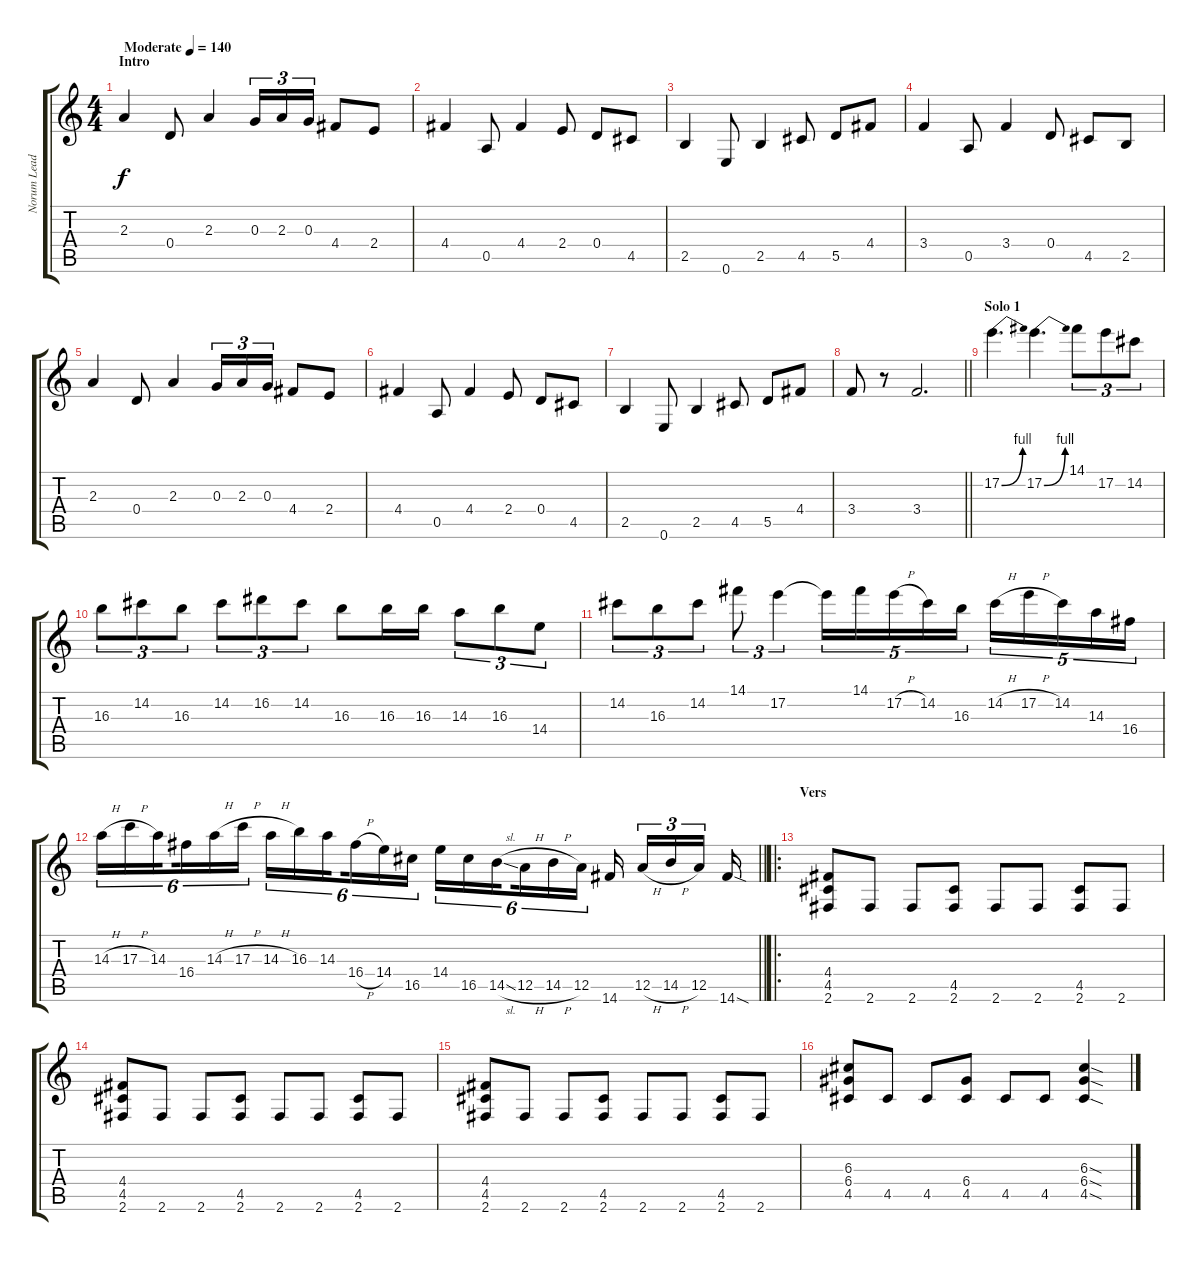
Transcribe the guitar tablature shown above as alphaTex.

\track ("Norum Lead" "Norum Lead") {instrument overdrivenguitar}
\staff {score tabs}
\tuning (E4 B3 G3 D3 A2 E2) {hide}
\ts (4 4)
\section ("" "Intro")
\tempo (140 "Moderate")
\clef g2
\ks c
2.3.4{dy f instrument overdrivenguitar} 0.4.8 2.3.4 0.3.16{tu (3 2)} 2.3.16{tu (3 2)} 0.3.16{tu (3 2)} 4.4.8 2.4.8 |
4.4.4 0.5.8 4.4.4 2.4.8 0.4.8 4.5.8 |
2.5.4 0.6.8 2.5.4 4.5.8 5.5.8 4.4.8 |
3.4.4 0.5.8 3.4.4 0.4.8 4.5.8 2.5.8 |
2.3.4 0.4.8 2.3.4 0.3.16{tu (3 2)} 2.3.16{tu (3 2)} 0.3.16{tu (3 2)} 4.4.8 2.4.8 |
4.4.4 0.5.8 4.4.4 2.4.8 0.4.8 4.5.8 |
2.5.4 0.6.8 2.5.4 4.5.8 5.5.8 4.4.8 |
\barLineRight lightlight
3.4.8 r.8 3.4.2{d} |
\section ("" "Solo 1")
17.2{be (bend 0 0 60 4)}.4{d} 17.2{be (bend 0 0 60 4)}.4{d} 14.1.8{tu (3 2)} 17.2.8{tu (3 2)} 14.2.8{tu (3 2)} |
16.3.8{tu (3 2)} 14.2.8{tu (3 2)} 16.3.8{tu (3 2)} 14.2.8{tu (3 2)} 16.2.8{tu (3 2)} 14.2.8{tu (3 2)} 16.3.8 16.3.16 16.3.16 14.3.8{tu (3 2)} 16.3.8{tu (3 2)} 14.4.8{tu (3 2)} |
14.2.8{tu (3 2)} 16.3.8{tu (3 2)} 14.2.8{tu (3 2)} 14.1.8{tu (3 2)} 17.2.4{tu (3 2)} 17.2{t}.16{tu (5 4)} 14.1.16{tu (5 4)} 17.2{h}.16{tu (5 4)} 14.2.16{tu (5 4)} 16.3.16{tu (5 4)} 14.2{h}.16{tu (5 4)} 17.2{h}.16{tu (5 4)} 14.2.16{tu (5 4)} 14.3.16{tu (5 4)} 16.4.16{tu (5 4)} |
\barLineRight lightlight
14.3{h}.16{tu (6 4)} 17.3{h}.16{tu (6 4)} 14.3.16{tu (6 4) beam splitsecondary} 16.4.16{tu (6 4)} 14.3{h}.16{tu (6 4)} 17.3{h}.16{tu (6 4)} 14.3{h}.16{tu (6 4)} 16.3.16{tu (6 4)} 14.3.16{tu (6 4) beam splitsecondary} 16.4{h}.16{tu (6 4)} 14.4.16{tu (6 4)} 16.5.16{tu (6 4)} 14.4.16{tu (6 4)} 16.5.16{tu (6 4)} 14.5{sl}.16{tu (6 4) beam splitsecondary} 12.5{h}.16{tu (6 4)} 14.5{h}.16{tu (6 4)} 12.5.16{tu (6 4)} 14.6.16{beam splitsecondary} 12.5{h}.16{tu (3 2)} 14.5{h}.16{tu (3 2)} 12.5.16{tu (3 2) beam splitsecondary} 14.6{sod}.16 |
\ro
\section ("" "Vers")
(4.4 4.5 2.6).8 2.6.8 2.6.8 (4.5 2.6).8 2.6.8 2.6.8 (4.5 2.6).8 2.6.8 |
(4.4 4.5 2.6).8 2.6.8 2.6.8 (4.5 2.6).8 2.6.8 2.6.8 (4.5 2.6).8 2.6.8 |
(4.4 4.5 2.6).8 2.6.8 2.6.8 (4.5 2.6).8 2.6.8 2.6.8 (4.5 2.6).8 2.6.8 |
(6.3 6.4 4.5).8 4.5.8 4.5.8 (6.4 4.5).8 4.5.8 4.5.8 (6.3{sod} 6.4{sod} 4.5{sod}).4
